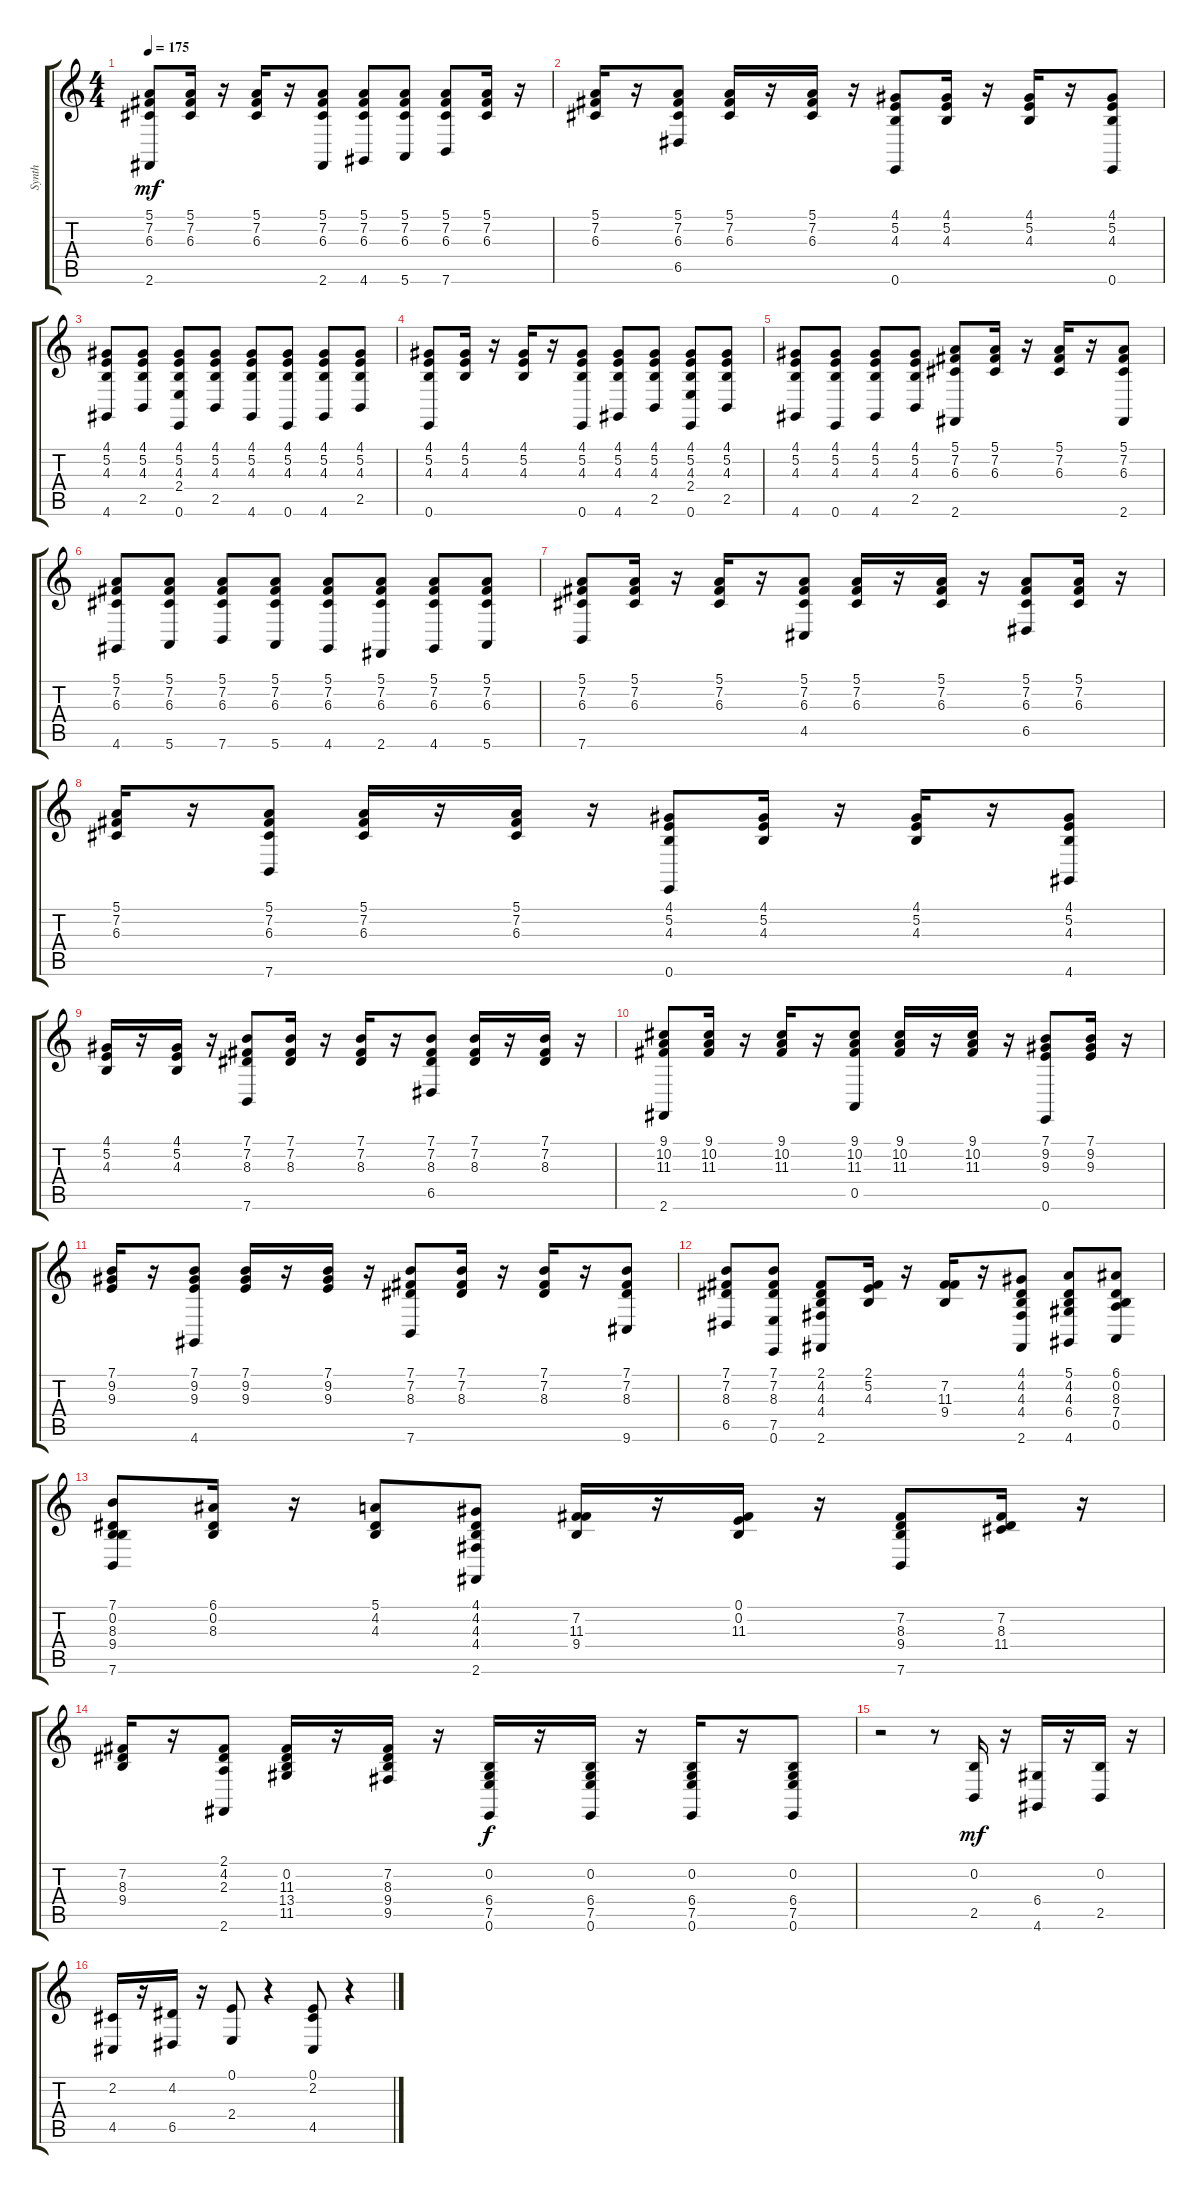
\track ("Synth" "Synth") {instrument stringensemble1}
\staff {score tabs}
\tuning (E4 B3 G3 D3 A2 E2) {hide}
\ts (4 4)
\tempo 175
\clef g2
\ks c
(5.1 7.2 6.3 2.6).8{dy mf} (5.1 7.2 6.3).16 r.16 (5.1 7.2 6.3).16 r.16 (5.1 7.2 6.3 2.6).8 (5.1 7.2 6.3 4.6).8 (5.1 7.2 6.3 5.6).8 (5.1 7.2 6.3 7.6).8 (5.1 7.2 6.3).16 r.16 |
(5.1 7.2 6.3).16 r.16 (5.1 7.2 6.3 6.5).8 (5.1 7.2 6.3).16 r.16 (5.1 7.2 6.3).16 r.16 (4.1 5.2 4.3 0.6).8 (4.1 5.2 4.3).16 r.16 (4.1 5.2 4.3).16 r.16 (4.1 5.2 4.3 0.6).8 |
(4.1 5.2 4.3 4.6).8 (4.1 5.2 4.3 2.5).8 (4.1 5.2 4.3 2.4 0.6).8 (4.1 5.2 4.3 2.5).8 (4.1 5.2 4.3 4.6).8 (4.1 5.2 4.3 0.6).8 (4.1 5.2 4.3 4.6).8 (4.1 5.2 4.3 2.5).8 |
(4.1 5.2 4.3 0.6).8 (4.1 5.2 4.3).16 r.16 (4.1 5.2 4.3).16 r.16 (4.1 5.2 4.3 0.6).8 (4.1 5.2 4.3 4.6).8 (4.1 5.2 4.3 2.5).8 (4.1 5.2 4.3 2.4 0.6).8 (4.1 5.2 4.3 2.5).8 |
(4.1 5.2 4.3 4.6).8 (4.1 5.2 4.3 0.6).8 (4.1 5.2 4.3 4.6).8 (4.1 5.2 4.3 2.5).8 (5.1 7.2 6.3 2.6).8 (5.1 7.2 6.3).16 r.16 (5.1 7.2 6.3).16 r.16 (5.1 7.2 6.3 2.6).8 |
(5.1 7.2 6.3 4.6).8 (5.1 7.2 6.3 5.6).8 (5.1 7.2 6.3 7.6).8 (5.1 7.2 6.3 5.6).8 (5.1 7.2 6.3 4.6).8 (5.1 7.2 6.3 2.6).8 (5.1 7.2 6.3 4.6).8 (5.1 7.2 6.3 5.6).8 |
(5.1 7.2 6.3 7.6).8 (5.1 7.2 6.3).16 r.16 (5.1 7.2 6.3).16 r.16 (5.1 7.2 6.3 4.5).8 (5.1 7.2 6.3).16 r.16 (5.1 7.2 6.3).16 r.16 (5.1 7.2 6.3 6.5).8 (5.1 7.2 6.3).16 r.16 |
(5.1 7.2 6.3).16 r.16 (5.1 7.2 6.3 7.6).8 (5.1 7.2 6.3).16 r.16 (5.1 7.2 6.3).16 r.16 (4.1 5.2 4.3 0.6).8 (4.1 5.2 4.3).16 r.16 (4.1 5.2 4.3).16 r.16 (4.1 5.2 4.3 4.6).8 |
(4.1 5.2 4.3).16 r.16 (4.1 5.2 4.3).16 r.16 (7.1 7.2 8.3 7.6).8 (7.1 7.2 8.3).16 r.16 (7.1 7.2 8.3).16 r.16 (7.1 7.2 8.3 6.5).8 (7.1 7.2 8.3).16 r.16 (7.1 7.2 8.3).16 r.16 |
(9.1 10.2 11.3 2.6).8 (9.1 10.2 11.3).16 r.16 (9.1 10.2 11.3).16 r.16 (9.1 10.2 11.3 0.5).8 (9.1 10.2 11.3).16 r.16 (9.1 10.2 11.3).16 r.16 (7.1 9.2 9.3 0.6).8 (7.1 9.2 9.3).16 r.16 |
(7.1 9.2 9.3).16 r.16 (7.1 9.2 9.3 4.6).8 (7.1 9.2 9.3).16 r.16 (7.1 9.2 9.3).16 r.16 (7.1 7.2 8.3 7.6).8 (7.1 7.2 8.3).16 r.16 (7.1 7.2 8.3).16 r.16 (7.1 7.2 8.3 9.6).8 |
(7.1 7.2 8.3 6.5).8 (7.1 7.2 8.3 7.5 0.6).8 (2.1 4.2 4.3 4.4 2.6).8 (2.1 5.2 4.3).16 r.16 (7.2 11.3 9.4).16 r.16 (4.1 4.2 4.3 4.4 2.6).8 (5.1 4.2 4.3 6.4 4.6).8 (6.1 0.2 8.3 7.4 0.5).8 |
(7.1 0.2 8.3 9.4 7.6).8 (6.1 0.2 8.3).16 r.16 (5.1 4.2 4.3).8 (4.1 4.2 4.3 4.4 2.6).8 (7.2 11.3 9.4).16 r.16 (0.1 0.2 11.3).16 r.16 (7.2 8.3 9.4 7.6).8 (7.2 8.3 11.4).16 r.16 |
(7.2 8.3 9.4).16 r.16 (2.1 4.2 2.3 2.6).8 (0.2 11.3 13.4 11.5).16 r.16 (7.2 8.3 9.4 9.5).16 r.16 (0.2 6.4 7.5 0.6).16{dy f} r.16 (0.2 6.4 7.5 0.6).16 r.16 (0.2 6.4 7.5 0.6).16 r.16 (0.2 6.4 7.5 0.6).8 |
r.2 r.8 (0.2 2.5).16{dy mf} r.16 (6.4 4.6).16 r.16 (0.2 2.5).16 r.16 |
(2.2 4.5).16 r.16 (4.2 6.5).16 r.16 (0.1 2.4).8 r.4 (0.1 2.2 4.5).8 r.4
